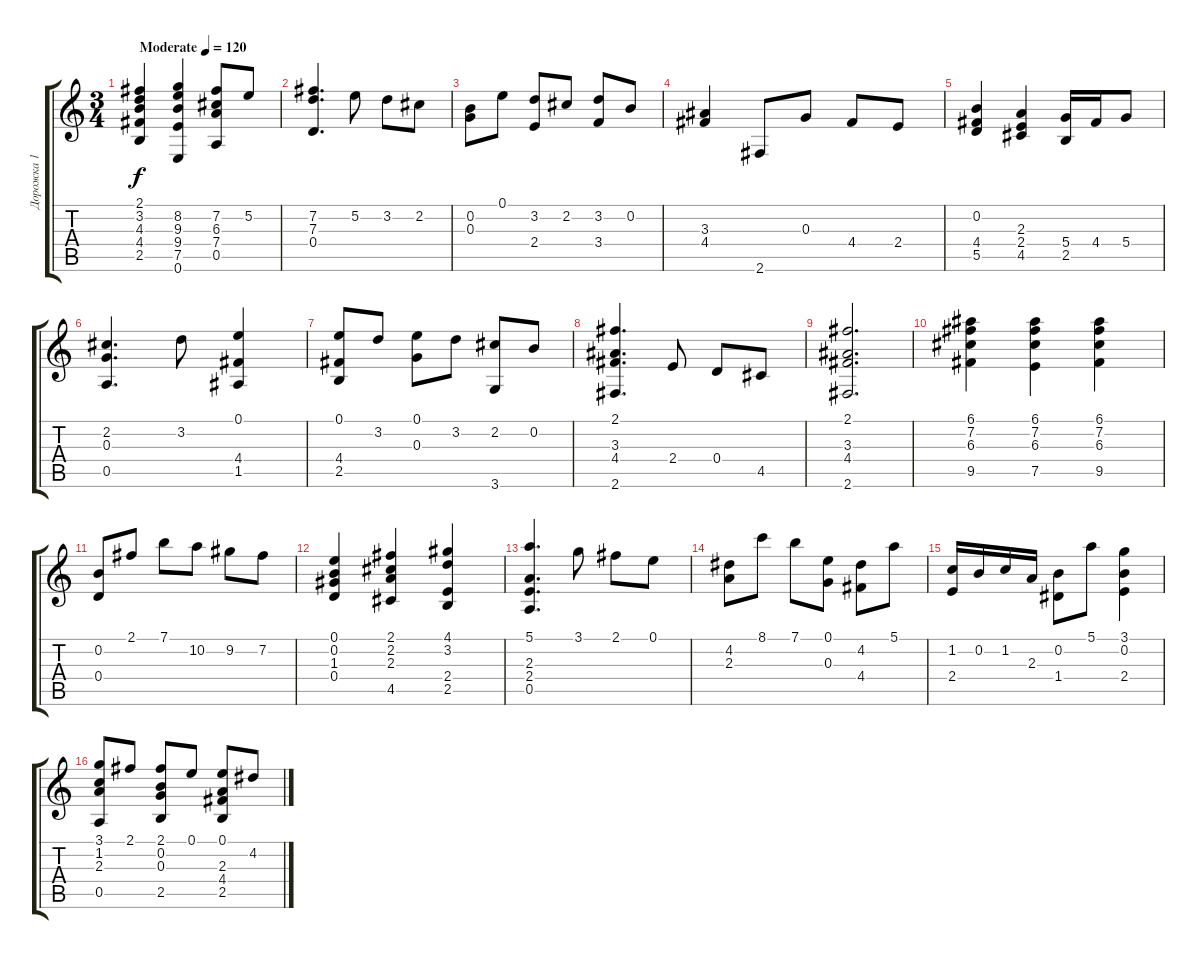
\track ("Дорожка 1" "Дорожка 1") {instrument acousticguitarsteel}
\staff {score tabs}
\tuning (E4 B3 G3 D3 A2 E2) {hide}
\ts (3 4)
\tempo (120 "Moderate")
\clef g2
\ks c
(2.1 3.2 4.3 4.4 2.5).4{dy f instrument acousticguitarsteel} (8.2 9.3 9.4 7.5 0.6).4 (7.2 6.3 7.4 0.5).8 5.2.8 |
(7.2 7.3 0.4).4{d} 5.2.8 3.2.8 2.2.8 |
(0.2 0.3).8 0.1.8 (3.2 2.4).8 2.2.8 (3.2 3.4).8 0.2.8 |
(3.3 4.4).4 2.6.8 0.3.8 4.4.8 2.4.8 |
(0.2 4.4 5.5).4 (2.3 2.4 4.5).4 (5.4 2.5).16 4.4.16 5.4.8 |
(2.2 0.3 0.5).4{d} 3.2.8 (0.1 4.4 1.5).4 |
(0.1 4.4 2.5).8 3.2.8 (0.1 0.3).8 3.2.8 (2.2 3.6).8 0.2.8 |
(2.1 3.3 4.4 2.6).4{d} 2.4.8 0.4.8 4.5.8 |
(2.1 3.3 4.4 2.6).2{d} |
(6.1 7.2 6.3 9.5).4 (6.1 7.2 6.3 7.5).4 (6.1 7.2 6.3 9.5).4 |
(0.2 0.4).8 2.1.8 7.1.8 10.2.8 9.2.8 7.2.8 |
(0.1 0.2 1.3 0.4).4 (2.1 2.2 2.3 4.5).4 (4.1 3.2 2.4 2.5).4 |
(5.1 2.3 2.4 0.5).4{d} 3.1.8 2.1.8 0.1.8 |
(4.2 2.3).8 8.1.8 7.1.8 (0.1 0.3).8 (4.2 4.4).8 5.1.8 |
(1.2 2.4).16 0.2.16 1.2.16 2.3.16 (0.2 1.4).8 5.1.8 (3.1 0.2 2.4).4 |
(3.1 1.2 2.3 0.5).8 2.1.8 (2.1 0.2 0.3 2.5).8 0.1.8 (0.1 2.3 4.4 2.5).8 4.2.8
